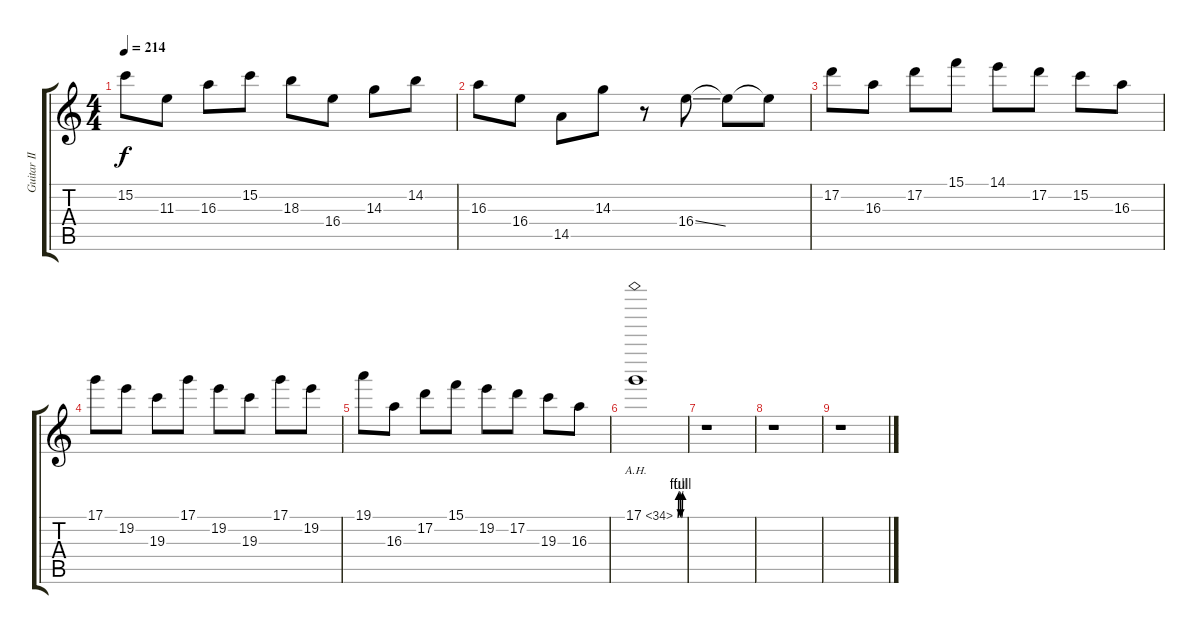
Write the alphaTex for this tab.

\track ("Guitar II" "Guitar II") {instrument overdrivenguitar}
\staff {score tabs}
\tuning (D4 A3 F3 C3 G2 D2) {hide}
\ts (4 4)
\tempo 214
\clef g2
\ks c
15.2.8{dy f} 11.3.8 16.3.8 15.2.8 18.3.8 16.4.8 14.3.8 14.2.8 |
16.3.8 16.4.8 14.5.8 14.3.8 r.8 16.4{ss}.8 16.4{t}.8 16.4{t}.8 |
17.2.8 16.3.8 17.2.8 15.1.8 14.1.8 17.2.8 15.2.8 16.3.8 |
17.1.8 19.2.8 19.3.8 17.1.8 19.2.8 19.3.8 17.1.8 19.2.8 |
19.1.8 16.3.8 17.2.8 15.1.8 19.2.8 17.2.8 19.3.8 16.3.8 |
17.1{be (custom 0 0 10 4 20 4 30 0 40 0 50 4 60 4) ah 17}.1 |
r.1 |
r.1 |
r.1
